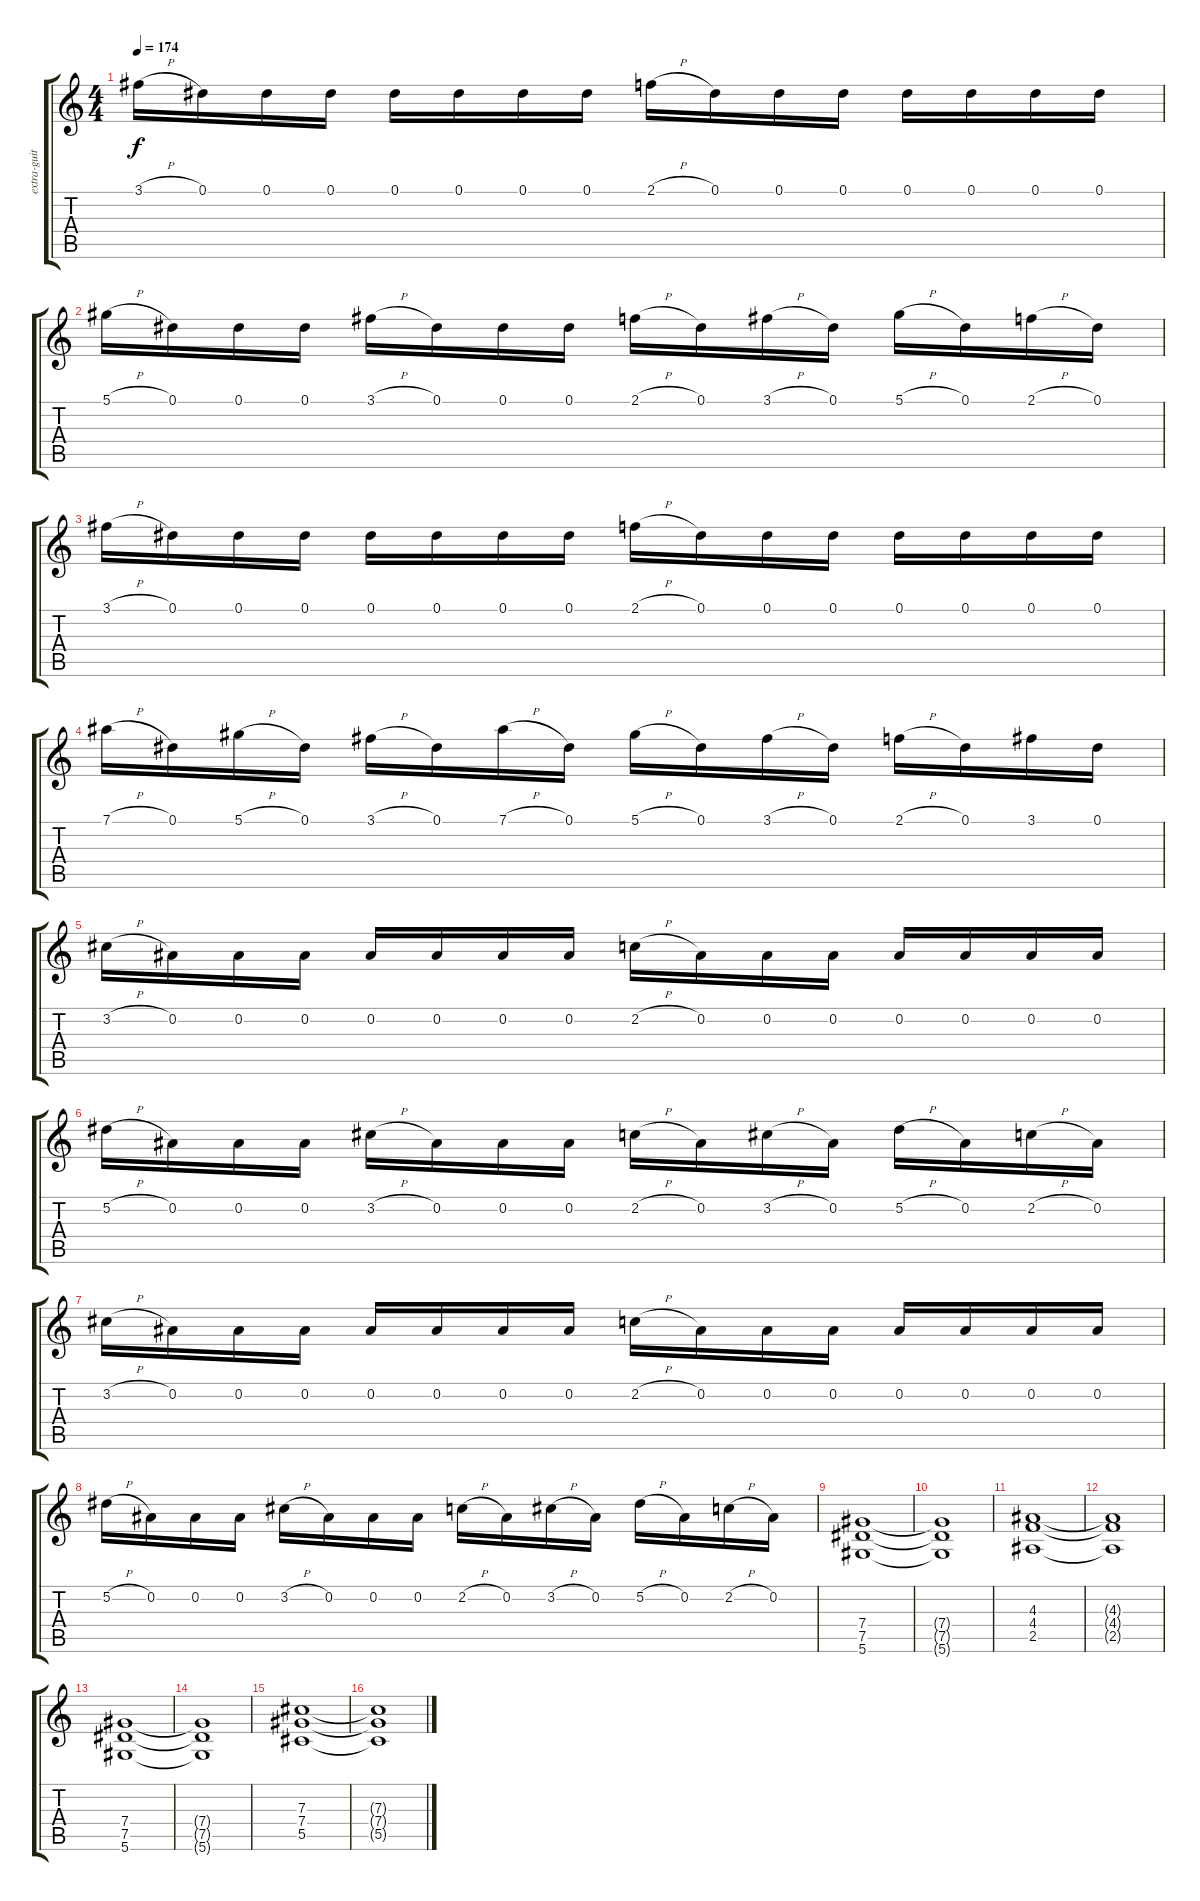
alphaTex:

\track ("extra-guitar" "extra-guit") {instrument distortionguitar}
\staff {score tabs}
\tuning (Eb4 Bb3 Gb3 Db3 Ab2 Eb2) {hide}
\ts (4 4)
\tempo 174
\clef g2
\ks c
3.1{h}.16{dy f} 0.1.16 0.1.16 0.1.16 0.1.16 0.1.16 0.1.16 0.1.16 2.1{h}.16 0.1.16 0.1.16 0.1.16 0.1.16 0.1.16 0.1.16 0.1.16 |
5.1{h}.16 0.1.16 0.1.16 0.1.16 3.1{h}.16 0.1.16 0.1.16 0.1.16 2.1{h}.16 0.1.16 3.1{h}.16 0.1.16 5.1{h}.16 0.1.16 2.1{h}.16 0.1.16 |
3.1{h}.16 0.1.16 0.1.16 0.1.16 0.1.16 0.1.16 0.1.16 0.1.16 2.1{h}.16 0.1.16 0.1.16 0.1.16 0.1.16 0.1.16 0.1.16 0.1.16 |
7.1{h}.16 0.1.16 5.1{h}.16 0.1.16 3.1{h}.16 0.1.16 7.1{h}.16 0.1.16 5.1{h}.16 0.1.16 3.1{h}.16 0.1.16 2.1{h}.16 0.1.16 3.1.16 0.1.16 |
3.2{h}.16 0.2.16 0.2.16 0.2.16 0.2.16 0.2.16 0.2.16 0.2.16 2.2{h}.16 0.2.16 0.2.16 0.2.16 0.2.16 0.2.16 0.2.16 0.2.16 |
5.2{h}.16 0.2.16 0.2.16 0.2.16 3.2{h}.16 0.2.16 0.2.16 0.2.16 2.2{h}.16 0.2.16 3.2{h}.16 0.2.16 5.2{h}.16 0.2.16 2.2{h}.16 0.2.16 |
3.2{h}.16 0.2.16 0.2.16 0.2.16 0.2.16 0.2.16 0.2.16 0.2.16 2.2{h}.16 0.2.16 0.2.16 0.2.16 0.2.16 0.2.16 0.2.16 0.2.16 |
5.2{h}.16 0.2.16 0.2.16 0.2.16 3.2{h}.16 0.2.16 0.2.16 0.2.16 2.2{h}.16 0.2.16 3.2{h}.16 0.2.16 5.2{h}.16 0.2.16 2.2{h}.16 0.2.16 |
(7.4 7.5 5.6).1 |
(7.4{t} 7.5{t} 5.6{t}).1 |
(4.3 4.4 2.5).1 |
(4.3{t} 4.4{t} 2.5{t}).1 |
(7.4 7.5 5.6).1 |
(7.4{t} 7.5{t} 5.6{t}).1 |
(7.3 7.4 5.5).1 |
(7.3{t} 7.4{t} 5.5{t}).1
